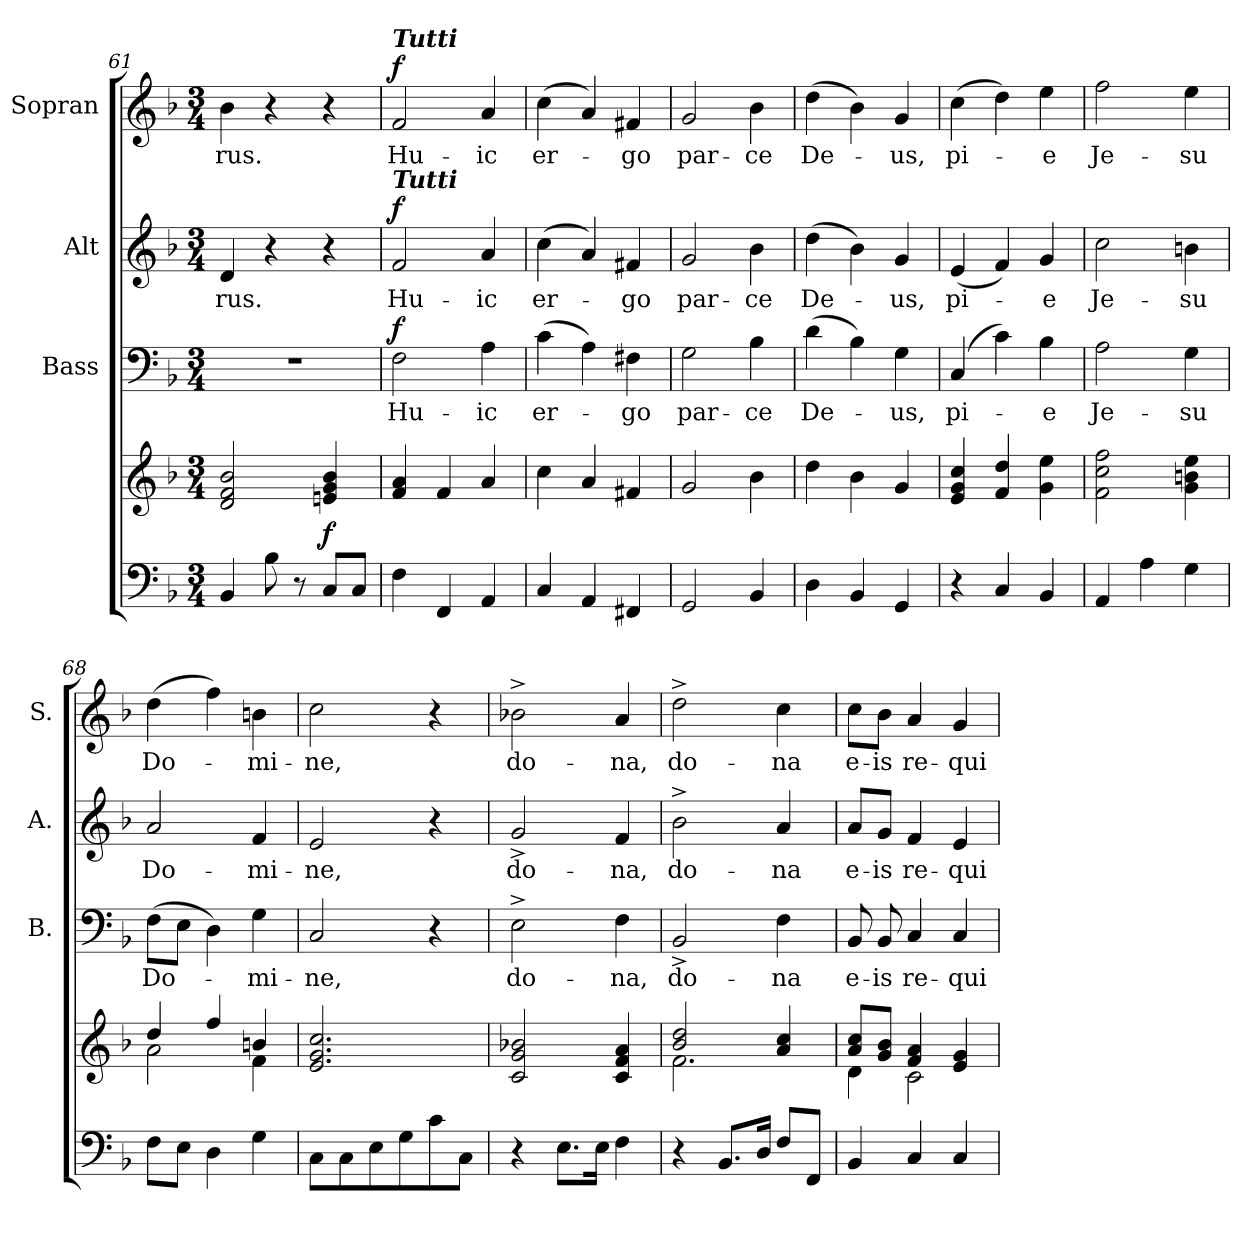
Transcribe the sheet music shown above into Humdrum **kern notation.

**kern	**kern	**dynam	**kern	**text	**dynam	**kern	**text	**dynam	**kern	**text	**dynam
*part4	*part4	*part4	*part3	*part3	*part3	*part2	*part2	*part2	*part1	*part1	*part1
*staff5	*staff4	*staff4/5	*staff3	*staff3	*staff3	*staff2	*staff2	*staff2	*staff1	*staff1	*staff1
*	*	*	*I"Bass	*	*	*I"Alt	*	*	*I"Sopran	*	*
*	*	*	*I'B.	*	*	*I'A.	*	*	*I'S.	*	*
*clefF4	*clefG2	*	*clefF4	*	*	*clefG2	*	*	*clefG2	*	*
*k[b-]	*k[b-]	*	*k[b-]	*	*	*k[b-]	*	*	*k[b-]	*	*
*F:	*F:	*	*F:	*	*	*F:	*	*	*F:	*	*
*M3/4	*M3/4	*	*M3/4	*	*	*M3/4	*	*	*M3/4	*	*
=61	=61	=61	=61	=61	=61	=61	=61	=61	=61	=61	=61
!	!	!	!	!	!	!	!LO:LY:b	!	!	!LO:LY:b	!
4BB-/	2d/ 2f/ 2b-/	.	2.r	.	.	4d/	-rus.	.	4b-\	-rus.	.
8B-\	.	.	.	.	.	4r	.	.	4r	.	.
8r	.	.	.	.	.	.	.	.	.	.	.
!	!	!LO:DY:a=2	!	!	!	!	!	!	!	!	!
8C/L	4en/ 4g/ 4b-/	f	.	.	.	4r	.	.	4r	.	.
8C/J	.	.	.	.	.	.	.	.	.	.	.
!!LO:LB:g=z
=62	=62	=62	=62	=62	=62	=62	=62	=62	=62	=62	=62
!	!	!	!	!	!	!	!	!	!LO:TX:a:Bi:t=Tutti	!	!
!	!	!	!	!	!	!LO:TX:a:Bi:t=Tutti	!	!	!	!	!
!	!	!	!	!LO:LY:b	!LO:DY:a	!	!LO:LY:b	!LO:DY:a	!	!LO:LY:b	!LO:DY:a
4F\	4f/ 4a/	.	2F\	Hu-	f	2f/	Hu-	f	2f/	Hu-	f
4FF/	4f/	.	.	.	.	.	.	.	.	.	.
!	!	!	!	!LO:LY:b	!	!	!LO:LY:b	!	!	!LO:LY:b	!
4AA/	4a/	.	4A\	-ic	.	4a/	-ic	.	4a/	-ic	.
=63	=63	=63	=63	=63	=63	=63	=63	=63	=63	=63	=63
!	!	!	!	!LO:LY:b	!	!	!LO:LY:b	!	!	!LO:LY:b	!
4C/	4cc\	.	(>4c\	er-	.	(>4cc\	er-	.	(>4cc\	er-	.
4AA/	4a/	.	4A\)	.	.	4a/)	.	.	4a/)	.	.
!	!	!	!	!LO:LY:b	!	!	!LO:LY:b	!	!	!LO:LY:b	!
4FF#X/	4f#X/	.	4F#X\	-go	.	4f#X/	-go	.	4f#X/	-go	.
=64	=64	=64	=64	=64	=64	=64	=64	=64	=64	=64	=64
!	!	!	!	!LO:LY:b	!	!	!LO:LY:b	!	!	!LO:LY:b	!
2GG/	2g/	.	2G\	par-	.	2g/	par-	.	2g/	par-	.
!	!	!	!	!LO:LY:b	!	!	!LO:LY:b	!	!	!LO:LY:b	!
4BB-/	4b-\	.	4B-\	-ce	.	4b-\	-ce	.	4b-\	-ce	.
=65	=65	=65	=65	=65	=65	=65	=65	=65	=65	=65	=65
!	!	!	!	!LO:LY:b	!	!	!LO:LY:b	!	!	!LO:LY:b	!
4D\	4dd\	.	(>4d\	De-	.	(>4dd\	De-	.	(>4dd\	De-	.
4BB-/	4b-\	.	4B-\)	.	.	4b-\)	.	.	4b-\)	.	.
!	!	!	!	!LO:LY:b	!	!	!LO:LY:b	!	!	!LO:LY:b	!
4GG/	4g/	.	4G\	-us,	.	4g/	-us,	.	4g/	-us,	.
=66	=66	=66	=66	=66	=66	=66	=66	=66	=66	=66	=66
!	!	!	!	!LO:LY:b	!	!	!LO:LY:b	!	!	!LO:LY:b	!
4r	4e/ 4g/ 4cc/	.	(4C/	pi-	.	(<4e/	pi-	.	(>4cc\	pi-	.
4C/	4f/ 4dd/	.	4c\)	.	.	4f/)	.	.	4dd\)	.	.
!	!	!	!	!LO:LY:b	!	!	!LO:LY:b	!	!	!LO:LY:b	!
4BB-/	4g\ 4ee\	.	4B-\	-e	.	4g/	-e	.	4ee\	-e	.
=67	=67	=67	=67	=67	=67	=67	=67	=67	=67	=67	=67
!	!	!	!	!LO:LY:b	!	!	!LO:LY:b	!	!	!LO:LY:b	!
4AA/	2f\ 2cc\ 2ff\	.	2A\	Je-	.	2cc\	Je-	.	2ff\	Je-	.
4A\	.	.	.	.	.	.	.	.	.	.	.
!	!	!	!	!LO:LY:b	!	!	!LO:LY:b	!	!	!LO:LY:b	!
4G\	4g\ 4bn\ 4ee\	.	4G\	-su	.	4bn\	-su	.	4ee\	-su	.
=68	=68	=68	=68	=68	=68	=68	=68	=68	=68	=68	=68
*	*^	*	*	*	*	*	*	*	*	*	*
!	!	!	!	!	!LO:LY:b	!	!	!LO:LY:b	!	!	!LO:LY:b	!
8F\L	4dd/	2a\	.	(>8F\L	Do-	.	2a/	Do-	.	(>4dd\	Do-	.
8E\J	.	.	.	8E\J	.	.	.	.	.	.	.	.
4D\	4ff/	.	.	4D\)	.	.	.	.	.	4ff\)	.	.
!	!	!	!	!	!LO:LY:b	!	!	!LO:LY:b	!	!	!LO:LY:b	!
4G\	4bn/	4f\	.	4G\	-mi-	.	4f/	-mi-	.	4bn\	-mi-	.
=69	=69	=69	=69	=69	=69	=69	=69	=69	=69	=69	=69	=69
!	!	!	!	!	!LO:LY:b	!	!	!LO:LY:b	!	!	!LO:LY:b	!
*	*v	*v	*	*	*	*	*	*	*	*	*	*
8C\L	2.e/ 2.g/ 2.cc/	.	2C/	-ne,	.	2e/	-ne,	.	2cc\	-ne,	.
8C\	.	.	.	.	.	.	.	.	.	.	.
8E\	.	.	.	.	.	.	.	.	.	.	.
8G\	.	.	.	.	.	.	.	.	.	.	.
8c\	.	.	4r	.	.	4r	.	.	4r	.	.
8C\J	.	.	.	.	.	.	.	.	.	.	.
!!LO:PB:g=z
=70	=70	=70	=70	=70	=70	=70	=70	=70	=70	=70	=70
!	!	!	!	!LO:LY:b	!	!	!LO:LY:b	!	!	!LO:LY:b	!
4r	2c/ 2g/ 2b-X/	.	2E^>\	do-	.	2g^</	do-	.	2b-X^>\	do-	.
8.E\L	.	.	.	.	.	.	.	.	.	.	.
16E\Jk	.	.	.	.	.	.	.	.	.	.	.
!	!	!	!	!LO:LY:b	!	!	!LO:LY:b	!	!	!LO:LY:b	!
4F\	4c/ 4f/ 4a/	.	4F\	-na,	.	4f/	-na,	.	4a/	-na,	.
=71	=71	=71	=71	=71	=71	=71	=71	=71	=71	=71	=71
*	*^	*	*	*	*	*	*	*	*	*	*
!	!	!	!	!	!LO:LY:b	!	!	!LO:LY:b	!	!	!LO:LY:b	!
4r	2b-/ 2dd/	2.f\	.	2BB-^</	do-	.	2b-^>\	do-	.	2dd^>\	do-	.
8.BB-/L	.	.	.	.	.	.	.	.	.	.	.	.
16D/Jk	.	.	.	.	.	.	.	.	.	.	.	.
!	!	!	!	!	!LO:LY:b	!	!	!LO:LY:b	!	!	!LO:LY:b	!
8F/L	4a/ 4cc/	.	.	4F\	-na	.	4a/	-na	.	4cc\	-na	.
8FF/J	.	.	.	.	.	.	.	.	.	.	.	.
=72	=72	=72	=72	=72	=72	=72	=72	=72	=72	=72	=72	=72
!	!	!	!	!	!LO:LY:b	!	!	!LO:LY:b	!	!	!LO:LY:b	!
4BB-/	8a/ 8cc/L	4d\	.	8BB-/	e-	.	8a/L	e-	.	8cc\L	e-	.
!	!	!	!	!	!LO:LY:b	!	!	!LO:LY:b	!	!	!LO:LY:b	!
.	8g/ 8b-/J	.	.	8BB-/	-is	.	8g/J	-is	.	8b-\J	-is	.
!	!	!	!	!	!LO:LY:b	!	!	!LO:LY:b	!	!	!LO:LY:b	!
4C/	4f/ 4a/	2c\	.	4C/	re-	.	4f/	re-	.	4a/	re-	.
!	!	!	!	!	!LO:LY:b	!	!	!LO:LY:b	!	!	!LO:LY:b	!
4C/	4e/ 4g/	.	.	4C/	-qui-	.	4e/	-qui-	.	4g/	-qui-	.
*	*v	*v	*	*	*	*	*	*	*	*	*	*
=	=	=	=	=	=	=	=	=	=	=	=
*-	*-	*-	*-	*-	*-	*-	*-	*-	*-	*-	*-
